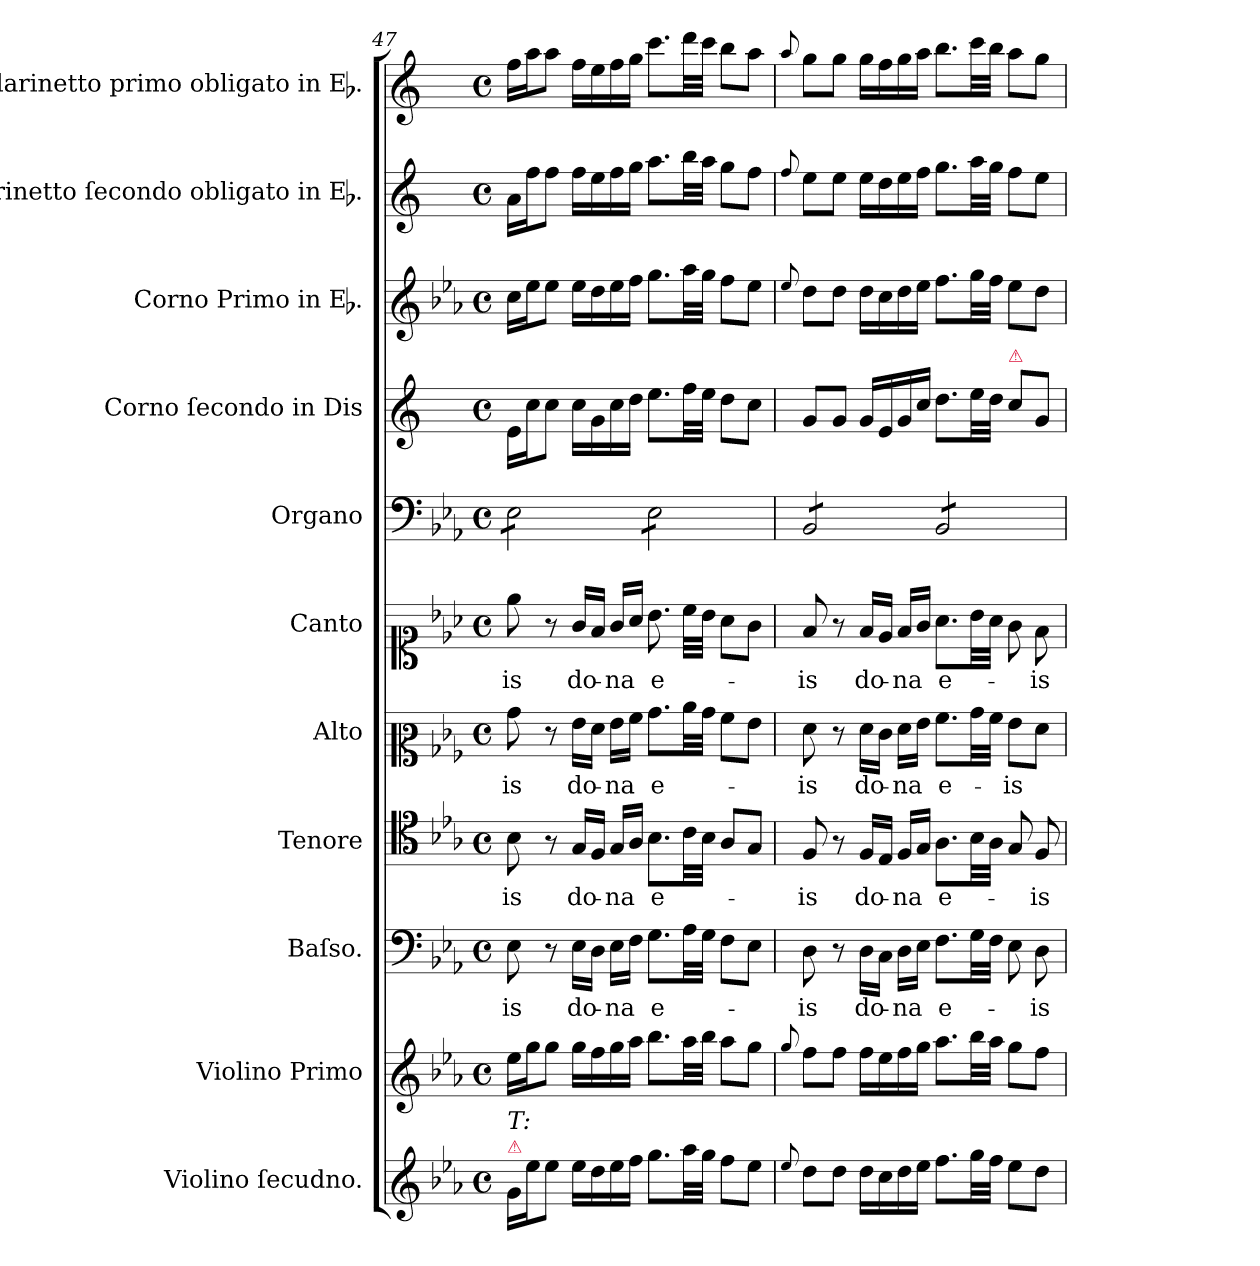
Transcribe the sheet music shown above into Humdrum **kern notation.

**kern	**kern	**kern	**text	**kern	**text	**kern	**text	**kern	**text	**kern	**dynam	**kern	**kern	**kern	**kern
*part11	*part10	*part9	*part9	*part8	*part8	*part7	*part7	*part6	*part6	*part5	*part5	*part4	*part3	*part2	*part1
*staff11	*staff10	*staff9	*staff9	*staff8	*staff8	*staff7	*staff7	*staff6	*staff6	*staff5	*staff5	*staff4	*staff3	*staff2	*staff1
*I"Violino ſecudno.	*I"Violino Primo	*I"Baſso.	*	*I"Tenore	*	*I"Alto	*	*I"Canto	*	*I"Organo	*	*I"Corno ſecondo in Dis	*I"Corno Primo in Eb.	*I"Clarinetto ſecondo obligato in Eb.	*I"Clarinetto primo obligato in Eb.
*I'vl 2	*I'vl 1	*I'B	*	*I'T	*	*I'A	*	*	*	*I'org	*	*	*	*	*
*clefG2	*clefG2	*clefF4	*	*clefC4	*	*clefC2	*	*clefC1	*	*clefF4	*	*clefG2	*clefG2	*clefG2	*clefG2
*	*	*	*	*	*	*	*	*	*	*	*	*ITrd5c9	*ITrd5c9	*ITrd-2c-3	*ITrd-2c-3
*k[b-e-a-]	*k[b-e-a-]	*k[b-e-a-]	*	*k[b-e-a-]	*	*k[b-e-a-]	*	*k[b-e-a-]	*	*k[b-e-a-]	*	*k[b-e-a-]	*k[b-e-a-d-g-c-]	*k[b-e-a-]	*k[b-e-a-]
*E-:	*E-:	*E-:	*	*E-:	*	*E-:	*	*E-:	*	*E-:	*	*E-:	*	*E-:	*E-:
*M4/4	*M4/4	*M4/4	*	*M4/4	*	*M4/4	*	*M4/4	*	*M4/4	*	*M4/4	*M4/4	*M4/4	*M4/4
*met(c)	*met(c)	*met(c)	*	*met(c)	*	*met(c)	*	*met(c)	*	*met(c)	*	*met(c)	*met(c)	*met(c)	*met(c)
=47	=47	=47	=47	=47	=47	=47	=47	=47	=47	=47	=47	=47	=47	=47	=47
!	!	!	!	!	!	!	!	!	!	!LO:TX:a:i:t=T&colon;	!	!	!	!	!
!LO:TX:a:color=crimson:t=⚠	!	!	!	!	!	!	!	!	!	!	!	!	!	!	!
!LO:TX:a:i:t=T&colon;	!	!	!	!	!	!	!	!	!	!	!	!	!	!	!
!	!	!	!	!	!	!	!	!	!	!	!LO:DY:b	!	!	!	!
*	*	*	*	*	*	*	*	*	*	*tremolo	*	*	*	*	*
16g/LL	16ee-\LL	8E-\	-is	8B-\	-is	8b-\	-is	8ee-\	-is	8E-\L	forte	16G\LL	16e-\LL	16cc\LL	16aa-\LL
16ee-\J	16gg\J	.	.	.	.	.	.	.	.	.	.	16e-\J	16g-\J	16aa-\J	16ccc\J
8ee-\J	8gg\J	8r	.	8r	.	8r	.	8r	.	8E-\	.	8e-\J	8g-\J	8aa-\J	8ccc\J
16ee-\LL	16gg\LL	16E-\LL	do-	16G/LL	do-	16g\LL	do-	16g/LL	do-	8E-\	.	16e-\LL	16g-\LL	16aa-\LL	16aa-\LL
16dd\	16ff\	16D\JJ	.	16F/JJ	.	16f\JJ	.	16f/JJ	.	.	.	16B-\	16f\	16gg\	16gg\
16ee-\	16gg\	16E-\LL	na	16G/LL	na	16g\LL	na	16g/LL	na	8E-\J	.	16e-\	16g-\	16aa-\	16aa-\
16ff\JJ	16aa-\JJ	16F\JJ	.	16A-/JJ	.	16a-\JJ	.	16a-/JJ	.	.	.	16f\JJ	16a-\JJ	16bb-\JJ	16bb-\JJ
8.gg\L	8.bb-\L	8.G\L	e-	8.B-\L	e-	8.b-\L	e-	8.b-\	e-	8E-\L	.	8.g\L	8.b-\L	8.ccc\L	8.eee-\L
.	.	.	.	.	.	.	.	.	.	8E-\	.	.	.	.	.
32aa-\LL	32aa-\LL	32A-\LL	.	32c\LL	.	32cc\LL	.	32cc\LLL	.	.	.	32a-\LL	32cc-\LL	32ddd\LL	32fff\LL
32gg\JJJ	32bb-\JJJ	32G\JJJ	.	32B-\JJJ	.	32b-\JJJ	.	32b-\JJJ	.	.	.	32g\JJJ	32b-\JJJ	32ccc\JJJ	32eee-\JJJ
8ff\L	8aa-\L	8F\L	.	8A-/L	.	8a-\L	.	8a-\L	.	8E-\	.	8f\L	8a-\L	8bb-\L	8ddd\L
8ee-\J	8gg\J	8E-\J	.	8G/J	.	8g\J	.	8g\J	.	8E-\J	.	8e-\J	8g-\J	8aa-\J	8ccc\J
=48	=48	=48	=48	=48	=48	=48	=48	=48	=48	=48	=48	=48	=48	=48	=48
8qqee-/	8qqgg/	.	.	.	.	.	.	.	.	.	.	.	8qqg-/	8qqaa-/	8qqccc/
8dd\L	8ff\L	8D\	-is	8F/	-is	8f\	-is	8f/	-is	8BB-/L	.	8B-/L	8f\L	8gg\L	8bb-\L
8dd\J	8ff\J	8r	.	8r	.	8r	.	8r	.	8BB-/	.	8B-/J	8f\J	8gg\J	8bb-\J
16dd\LL	16ff\LL	16D\LL	do-	16F/LL	do-	16f\LL	do-	16f/LL	do-	8BB-/	.	16B-/LL	16f\LL	16gg\LL	16bb-\LL
16cc\	16ee-\	16C\JJ	.	16E-/JJ	.	16e-\JJ	.	16e-/JJ	.	.	.	16G/	16e-\	16ff\	16aa-\
16dd\	16ff\	16D\LL	-na	16F/LL	-na	16f\LL	-na	16f/LL	-na	8BB-/J	.	16B-/	16f\	16gg\	16bb-\
16ee-\JJ	16gg\JJ	16E-\JJ	.	16G/JJ	.	16g\JJ	.	16g/JJ	.	.	.	16e-/JJ	16g-\JJ	16aa-\JJ	16ccc\JJ
8.ff\L	8.aa-\L	8.F\L	e-	8.A-\L	e-	8.a-\L	e-	8.a-\L	e-	8BB-/L	.	8.f\L	8.a-\L	8.bb-\L	8.ddd\L
.	.	.	.	.	.	.	.	.	.	8BB-/	.	.	.	.	.
32gg\LL	32bb-\LL	32G\LL	.	32B-\LL	.	32b-\LL	.	32b-\LL	.	.	.	32g\LL	32b-\LL	32ccc\LL	32eee-\LL
32ff\JJJ	32aa-\JJJ	32F\JJJ	.	32A-\JJJ	.	32a-\JJJ	.	32a-\JJJ	.	.	.	32f\JJJ	32a-\JJJ	32bb-\JJJ	32ddd\JJJ
!	!	!	!	!	!	!	!	!	!	!	!	!LO:TX:a:color=crimson:t=⚠	!	!	!
8ee-\L	8gg\L	8E-\	.	8G/	.	8g\L	-is	8g\	.	8BB-/	.	8e-\L	8g-\L	8aa-\L	8ccc\L
8dd\J	8ff\J	8D\	-is	8F/	-is	8f\J	.	8f\	-is	8BB-/J	.	8B-/J	8f\J	8gg\J	8bb-\J
*	*	*	*	*	*	*	*	*	*	*Xtremolo	*	*	*	*	*
=	=	=	=	=	=	=	=	=	=	=	=	=	=	=	=
*-	*-	*-	*-	*-	*-	*-	*-	*-	*-	*-	*-	*-	*-	*-	*-
